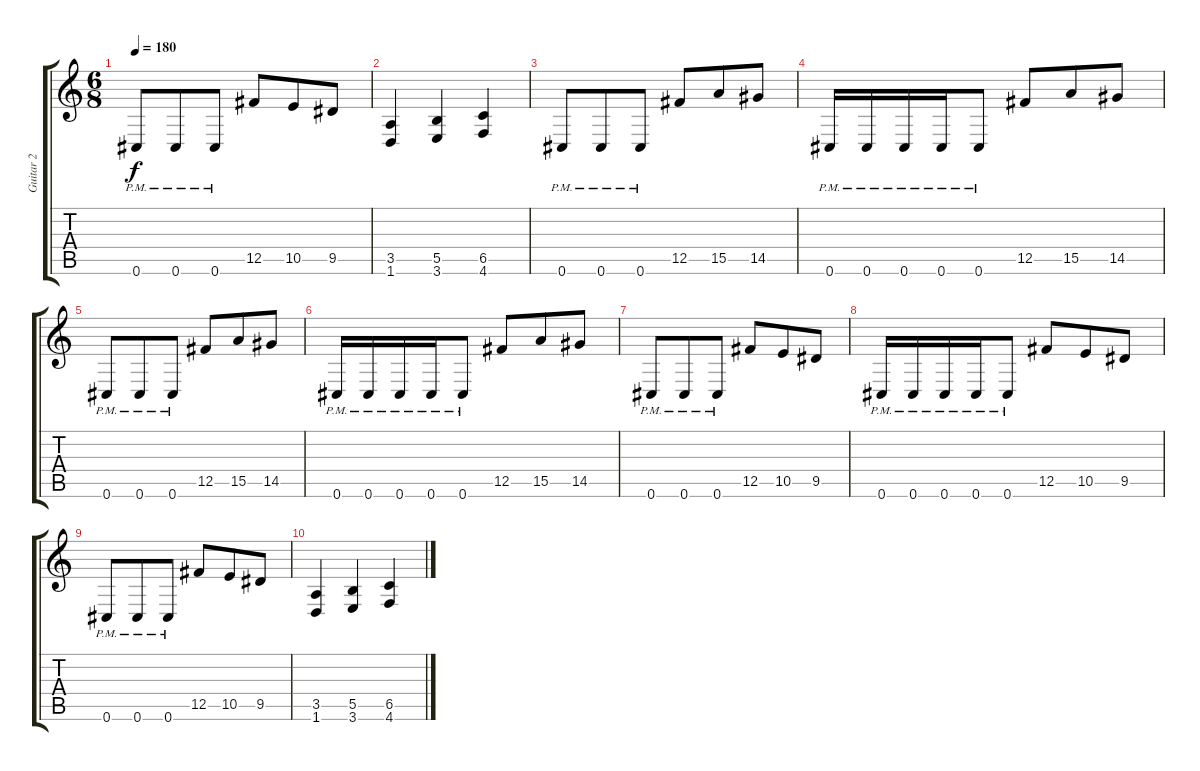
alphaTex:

\track ("Guitar 2" "Guitar 2") {instrument distortionguitar}
\staff {score tabs}
\tuning (Db4 Ab3 E3 B2 Gb2 Db2) {hide}
\ts (6 8)
\tempo 180
\clef g2
\ks c
0.6{pm}.8{dy f} 0.6{pm}.8 0.6{pm}.8 12.5.8 10.5.8 9.5.8 |
(3.5 1.6).4 (5.5 3.6).4 (6.5 4.6).4 |
0.6{pm}.8 0.6{pm}.8 0.6{pm}.8 12.5.8 15.5.8 14.5.8 |
0.6{pm}.16 0.6{pm}.16 0.6{pm}.16 0.6{pm}.16 0.6{pm}.8 12.5.8 15.5.8 14.5.8 |
0.6{pm}.8 0.6{pm}.8 0.6{pm}.8 12.5.8 15.5.8 14.5.8 |
0.6{pm}.16 0.6{pm}.16 0.6{pm}.16 0.6{pm}.16 0.6{pm}.8 12.5.8 15.5.8 14.5.8 |
0.6{pm}.8 0.6{pm}.8 0.6{pm}.8 12.5.8 10.5.8 9.5.8 |
0.6{pm}.16 0.6{pm}.16 0.6{pm}.16 0.6{pm}.16 0.6{pm}.8 12.5.8 10.5.8 9.5.8 |
0.6{pm}.8 0.6{pm}.8 0.6{pm}.8 12.5.8 10.5.8 9.5.8 |
(3.5 1.6).4 (5.5 3.6).4 (6.5 4.6).4
